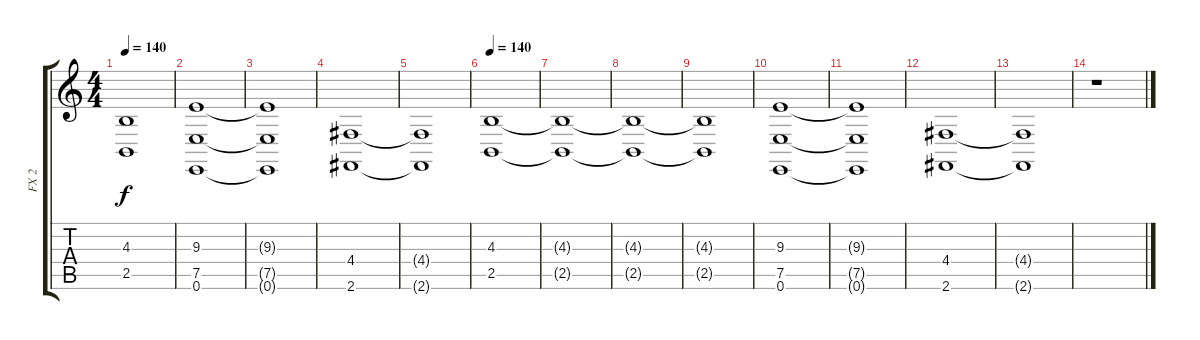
\track ("FX 2" "FX 2") {instrument fx2soundtrack}
\staff {score tabs}
\tuning (E4 B3 G3 D3 A2 E2) {hide}
\ts (4 4)
\tempo 140
\clef g2
\ks c
(4.3{t} 2.5{t}).1{dy f} |
(9.3 7.5 0.6).1 |
(9.3{t} 7.5{t} 0.6{t}).1 |
(4.4 2.6).1 |
(4.4{t} 2.6{t}).1 |
\tempo 140
(4.3 2.5).1{volume 14} |
(4.3{t} 2.5{t}).1{volume 12} |
(4.3{t} 2.5{t}).1{volume 10} |
(4.3{t} 2.5{t}).1{volume 8} |
(9.3 7.5 0.6).1{volume 6} |
(9.3{t} 7.5{t} 0.6{t}).1{volume 4} |
(4.4 2.6).1{volume 2} |
(4.4{t} 2.6{t}).1{volume 1} |
r.1
